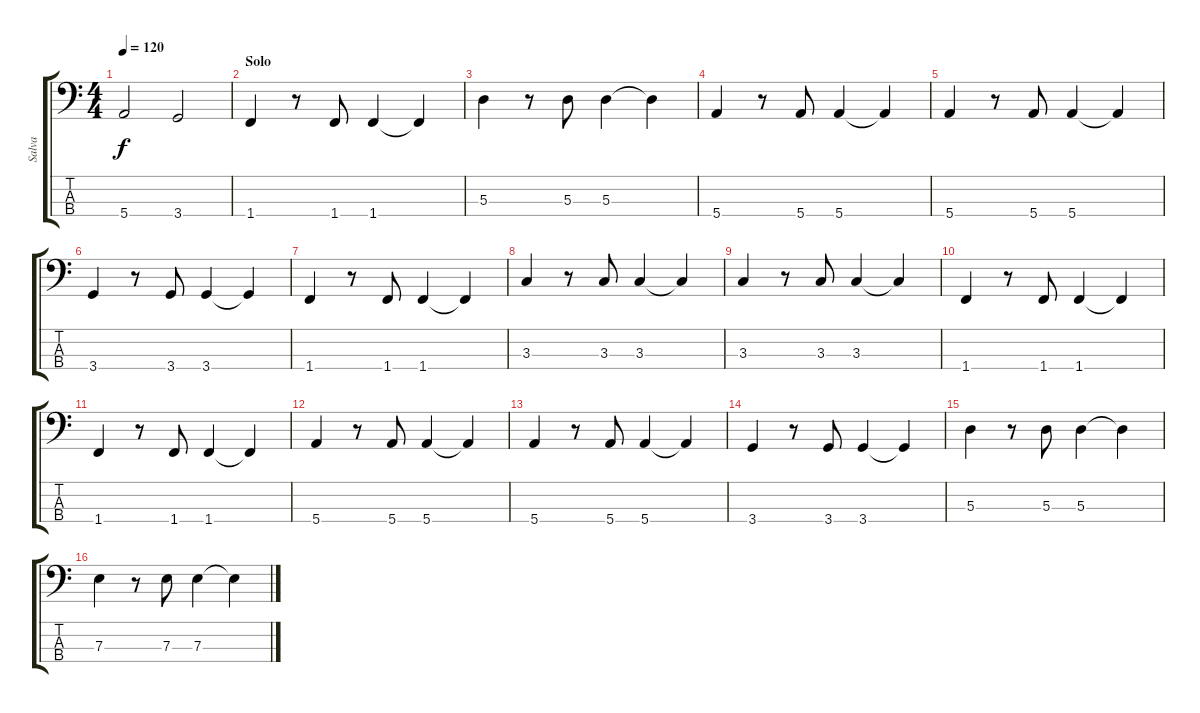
\track ("Salva" "Salva") {instrument electricbassfinger}
\staff {score tabs}
\tuning (G2 D2 A1 E1) {hide}
\ts (4 4)
\tempo 120
\clef f4
\ks c
5.4.2{dy f} 3.4.2 |
\section ("" "Solo")
1.4.4 r.8 1.4.8 1.4.4 1.4{t}.4 |
5.3.4 r.8 5.3.8 5.3.4 5.3{t}.4 |
5.4.4 r.8 5.4.8 5.4.4 5.4{t}.4 |
5.4.4 r.8 5.4.8 5.4.4 5.4{t}.4 |
3.4.4 r.8 3.4.8 3.4.4 3.4{t}.4 |
1.4.4 r.8 1.4.8 1.4.4 1.4{t}.4 |
3.3.4 r.8 3.3.8 3.3.4 3.3{t}.4 |
3.3.4 r.8 3.3.8 3.3.4 3.3{t}.4 |
1.4.4 r.8 1.4.8 1.4.4 1.4{t}.4 |
1.4.4 r.8 1.4.8 1.4.4 1.4{t}.4 |
5.4.4 r.8 5.4.8 5.4.4 5.4{t}.4 |
5.4.4 r.8 5.4.8 5.4.4 5.4{t}.4 |
3.4.4 r.8 3.4.8 3.4.4 3.4{t}.4 |
5.3.4 r.8 5.3.8 5.3.4 5.3{t}.4 |
7.3.4 r.8 7.3.8 7.3.4 7.3{t}.4
